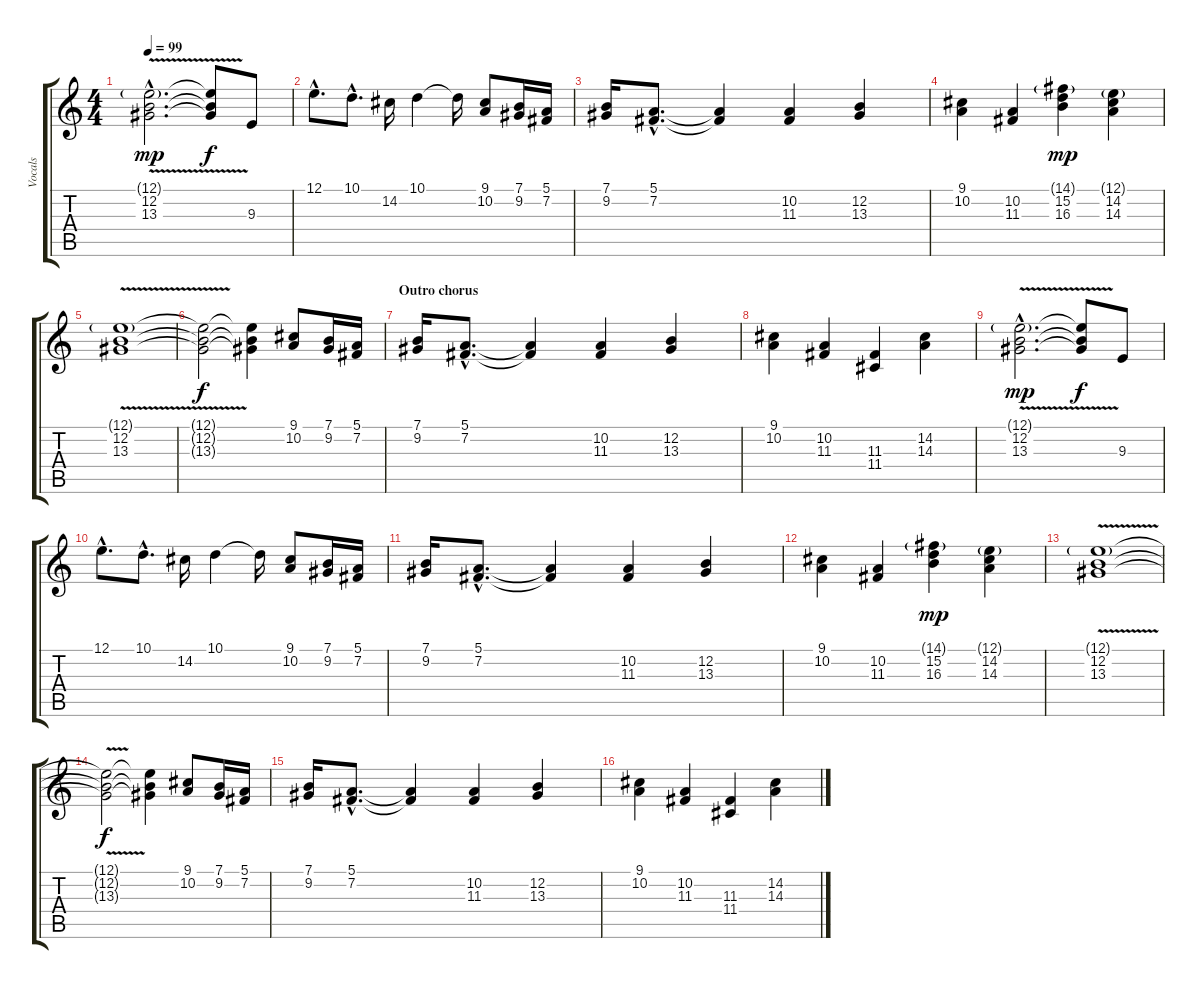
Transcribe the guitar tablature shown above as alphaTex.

\track ("Vocals" "Vocals") {instrument lead1square}
\staff {score tabs}
\tuning (E4 B3 G3 D3 A2 E2) {hide}
\ts (4 4)
\tempo 99
\clef g2
\ks c
(12.1{v g hac} 12.2{v hac} 13.3{v hac}).2{d dy mp} (12.1{t} 12.2{t} 13.3{t}).8{dy f} 9.3.8 |
12.1{hac}.8{d} 10.1{hac}.8{d} 14.2.16 10.1.4 10.1{t}.16 (9.1 10.2).8 (7.1 9.2).16 (5.1 7.2).16 |
(7.1 9.2).16 (5.1{hac} 7.2{hac}).8{d} (5.1{t} 7.2{t}).4 (10.2 11.3).4 (12.2 13.3).4 |
(9.1 10.2).4 (10.2 11.3).4 (14.1{g} 15.2 16.3).4{dy mp} (12.1{g} 14.2 14.3).4 |
(12.1{v g} 12.2{v} 13.3{v}).1 |
(12.1{t} 12.2{t} 13.3{t}).2{dy f} (12.1{t} 12.2{t} 13.3{t}).4 (9.1 10.2).8 (7.1 9.2).16 (5.1 7.2).16 |
\section ("" "Outro chorus")
(7.1 9.2).16{volume 14} (5.1{hac} 7.2{hac}).8{d} (5.1{t} 7.2{t}).4 (10.2 11.3).4 (12.2 13.3).4 |
(9.1 10.2).4 (10.2 11.3).4 (11.3 11.4).4 (14.2 14.3).4 |
(12.1{v g hac} 12.2{v hac} 13.3{v hac}).2{d dy mp volume 11} (12.1{t} 12.2{t} 13.3{t}).8{dy f} 9.3.8 |
12.1{hac}.8{d} 10.1{hac}.8{d} 14.2.16 10.1.4 10.1{t}.16 (9.1 10.2).8 (7.1 9.2).16 (5.1 7.2).16 |
(7.1 9.2).16{volume 9} (5.1{hac} 7.2{hac}).8{d} (5.1{t} 7.2{t}).4 (10.2 11.3).4 (12.2 13.3).4 |
(9.1 10.2).4 (10.2 11.3).4 (14.1{g} 15.2 16.3).4{dy mp} (12.1{g} 14.2 14.3).4 |
(12.1{v g} 12.2{v} 13.3{v}).1{volume 7} |
(12.1{t} 12.2{t} 13.3{t}).2{dy f} (12.1{t} 12.2{t} 13.3{t}).4 (9.1 10.2).8 (7.1 9.2).16 (5.1 7.2).16 |
(7.1 9.2).16{volume 4} (5.1{hac} 7.2{hac}).8{d} (5.1{t} 7.2{t}).4 (10.2 11.3).4 (12.2 13.3).4 |
(9.1 10.2).4 (10.2 11.3).4 (11.3 11.4).4 (14.2 14.3).4
